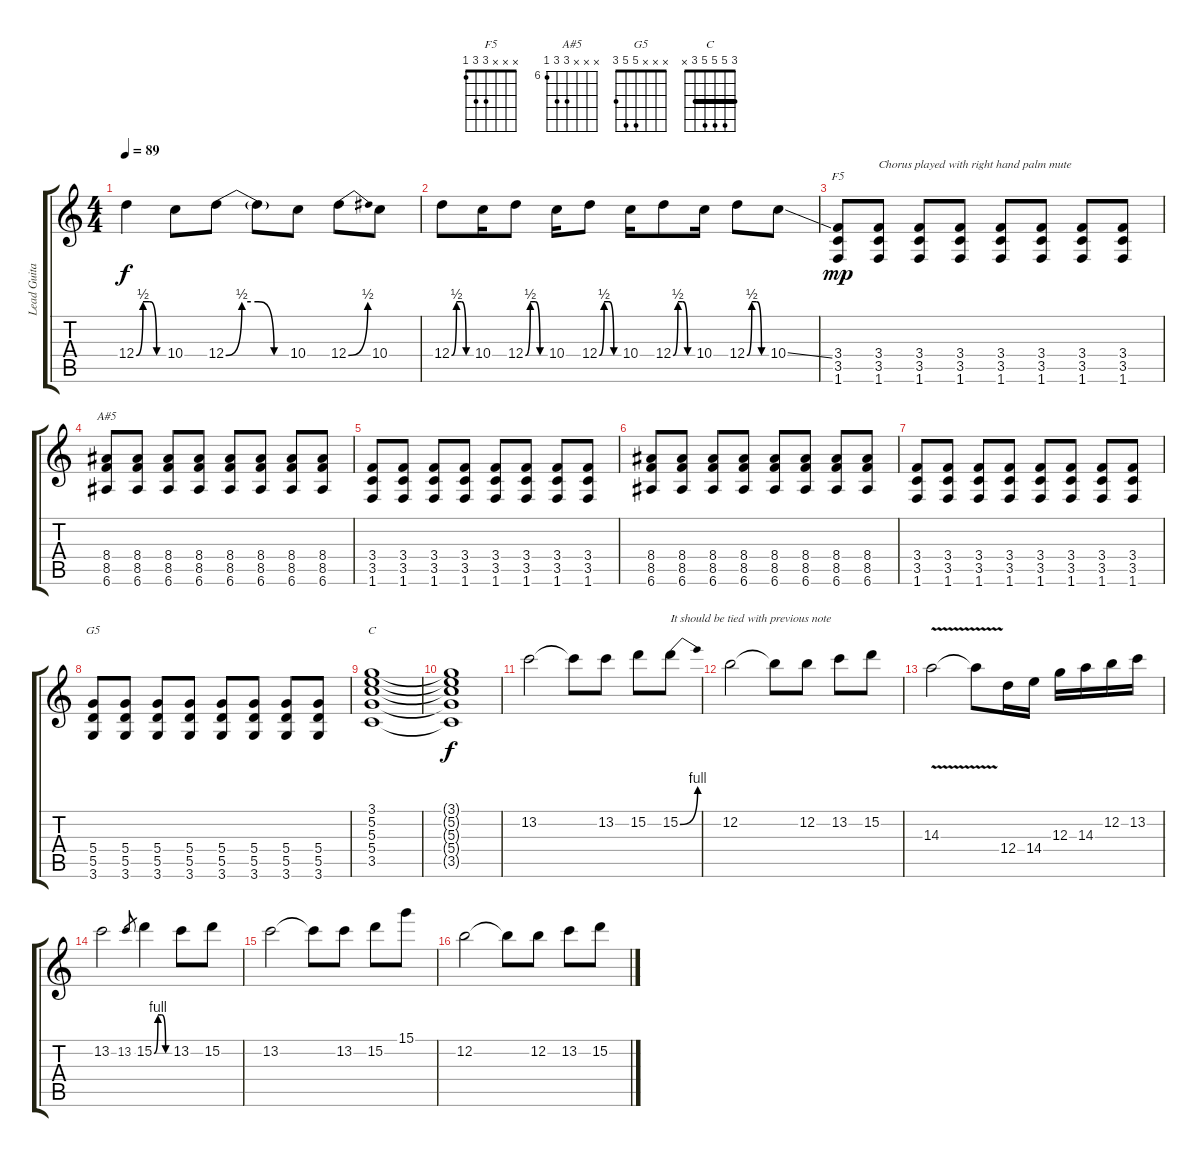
\track ("Lead Guitar" "Lead Guita") {instrument distortionguitar}
\staff {score tabs}
\tuning (E4 B3 G3 D3 A2 E2) {hide}
\chord ("F5" x x x 3 3 1)
\chord ("A#5" x x x 8 8 6) {firstfret 6}
\chord ("G5" x x x 5 5 3)
\chord ("C" 3 5 5 5 3 x) {barre 3}
\ts (4 4)
\tempo 89
\clef g2
\ks c
12.4{be (custom 0 0 15 2 30 2 45 0 60 0)}.4{dy f} 10.4.8 12.4{be (custom 0 0 15 2 30 2 45 0 60 0)}.8 12.4{t}.8 10.4.8 12.4{be (bend 0 0 60 2)}.8 10.4.8 |
12.4{be (custom 0 0 15 2 30 2 45 0 60 0)}.8 10.4.16 12.4{be (custom 0 0 15 2 30 2 45 0 60 0)}.8 10.4.16 12.4{be (custom 0 0 15 2 30 2 45 0 60 0)}.8 10.4.16 12.4{be (custom 0 0 15 2 30 2 45 0 60 0)}.8 10.4.16 12.4{be (custom 0 0 15 2 30 2 45 0 60 0)}.8 10.4{ss}.8 |
(3.4 3.5 1.6).8{ch "F5" dy mp} (3.4 3.5 1.6).8{txt "Chorus played with right hand palm mute"} (3.4 3.5 1.6).8 (3.4 3.5 1.6).8 (3.4 3.5 1.6).8 (3.4 3.5 1.6).8 (3.4 3.5 1.6).8 (3.4 3.5 1.6).8 |
(8.4 8.5 6.6).8{ch "A#5"} (8.4 8.5 6.6).8 (8.4 8.5 6.6).8 (8.4 8.5 6.6).8 (8.4 8.5 6.6).8 (8.4 8.5 6.6).8 (8.4 8.5 6.6).8 (8.4 8.5 6.6).8 |
(3.4 3.5 1.6).8 (3.4 3.5 1.6).8 (3.4 3.5 1.6).8 (3.4 3.5 1.6).8 (3.4 3.5 1.6).8 (3.4 3.5 1.6).8 (3.4 3.5 1.6).8 (3.4 3.5 1.6).8 |
(8.4 8.5 6.6).8 (8.4 8.5 6.6).8 (8.4 8.5 6.6).8 (8.4 8.5 6.6).8 (8.4 8.5 6.6).8 (8.4 8.5 6.6).8 (8.4 8.5 6.6).8 (8.4 8.5 6.6).8 |
(3.4 3.5 1.6).8 (3.4 3.5 1.6).8 (3.4 3.5 1.6).8 (3.4 3.5 1.6).8 (3.4 3.5 1.6).8 (3.4 3.5 1.6).8 (3.4 3.5 1.6).8 (3.4 3.5 1.6).8 |
(5.4 5.5 3.6).8{ch "G5"} (5.4 5.5 3.6).8 (5.4 5.5 3.6).8 (5.4 5.5 3.6).8 (5.4 5.5 3.6).8 (5.4 5.5 3.6).8 (5.4 5.5 3.6).8 (5.4 5.5 3.6).8 |
(3.1 5.2 5.3 5.4 3.5).1{ch "C"} |
(3.1{t} 5.2{t} 5.3{t} 5.4{t} 3.5{t}).1{dy f} |
13.2.2 13.2{t}.8 13.2.8 15.2.8 15.2{be (bend 0 0 60 4)}.8{txt "It should be tied with previous note"} |
12.2.2 12.2{t}.8 12.2.8 13.2.8 15.2.8 |
14.3{v}.2 14.3{t}.8 12.4.16 14.4.16 12.3.16 14.3.16 12.2.16 13.2.16 |
13.2.2 13.2.8{gr} 15.2{be (custom 0 0 15 4 30 4 45 0 60 0)}.4 13.2.8 15.2.8 |
13.2.2 13.2{t}.8 13.2.8 15.2.8 15.1.8 |
12.2.2 12.2{t}.8 12.2.8 13.2.8 15.2.8
